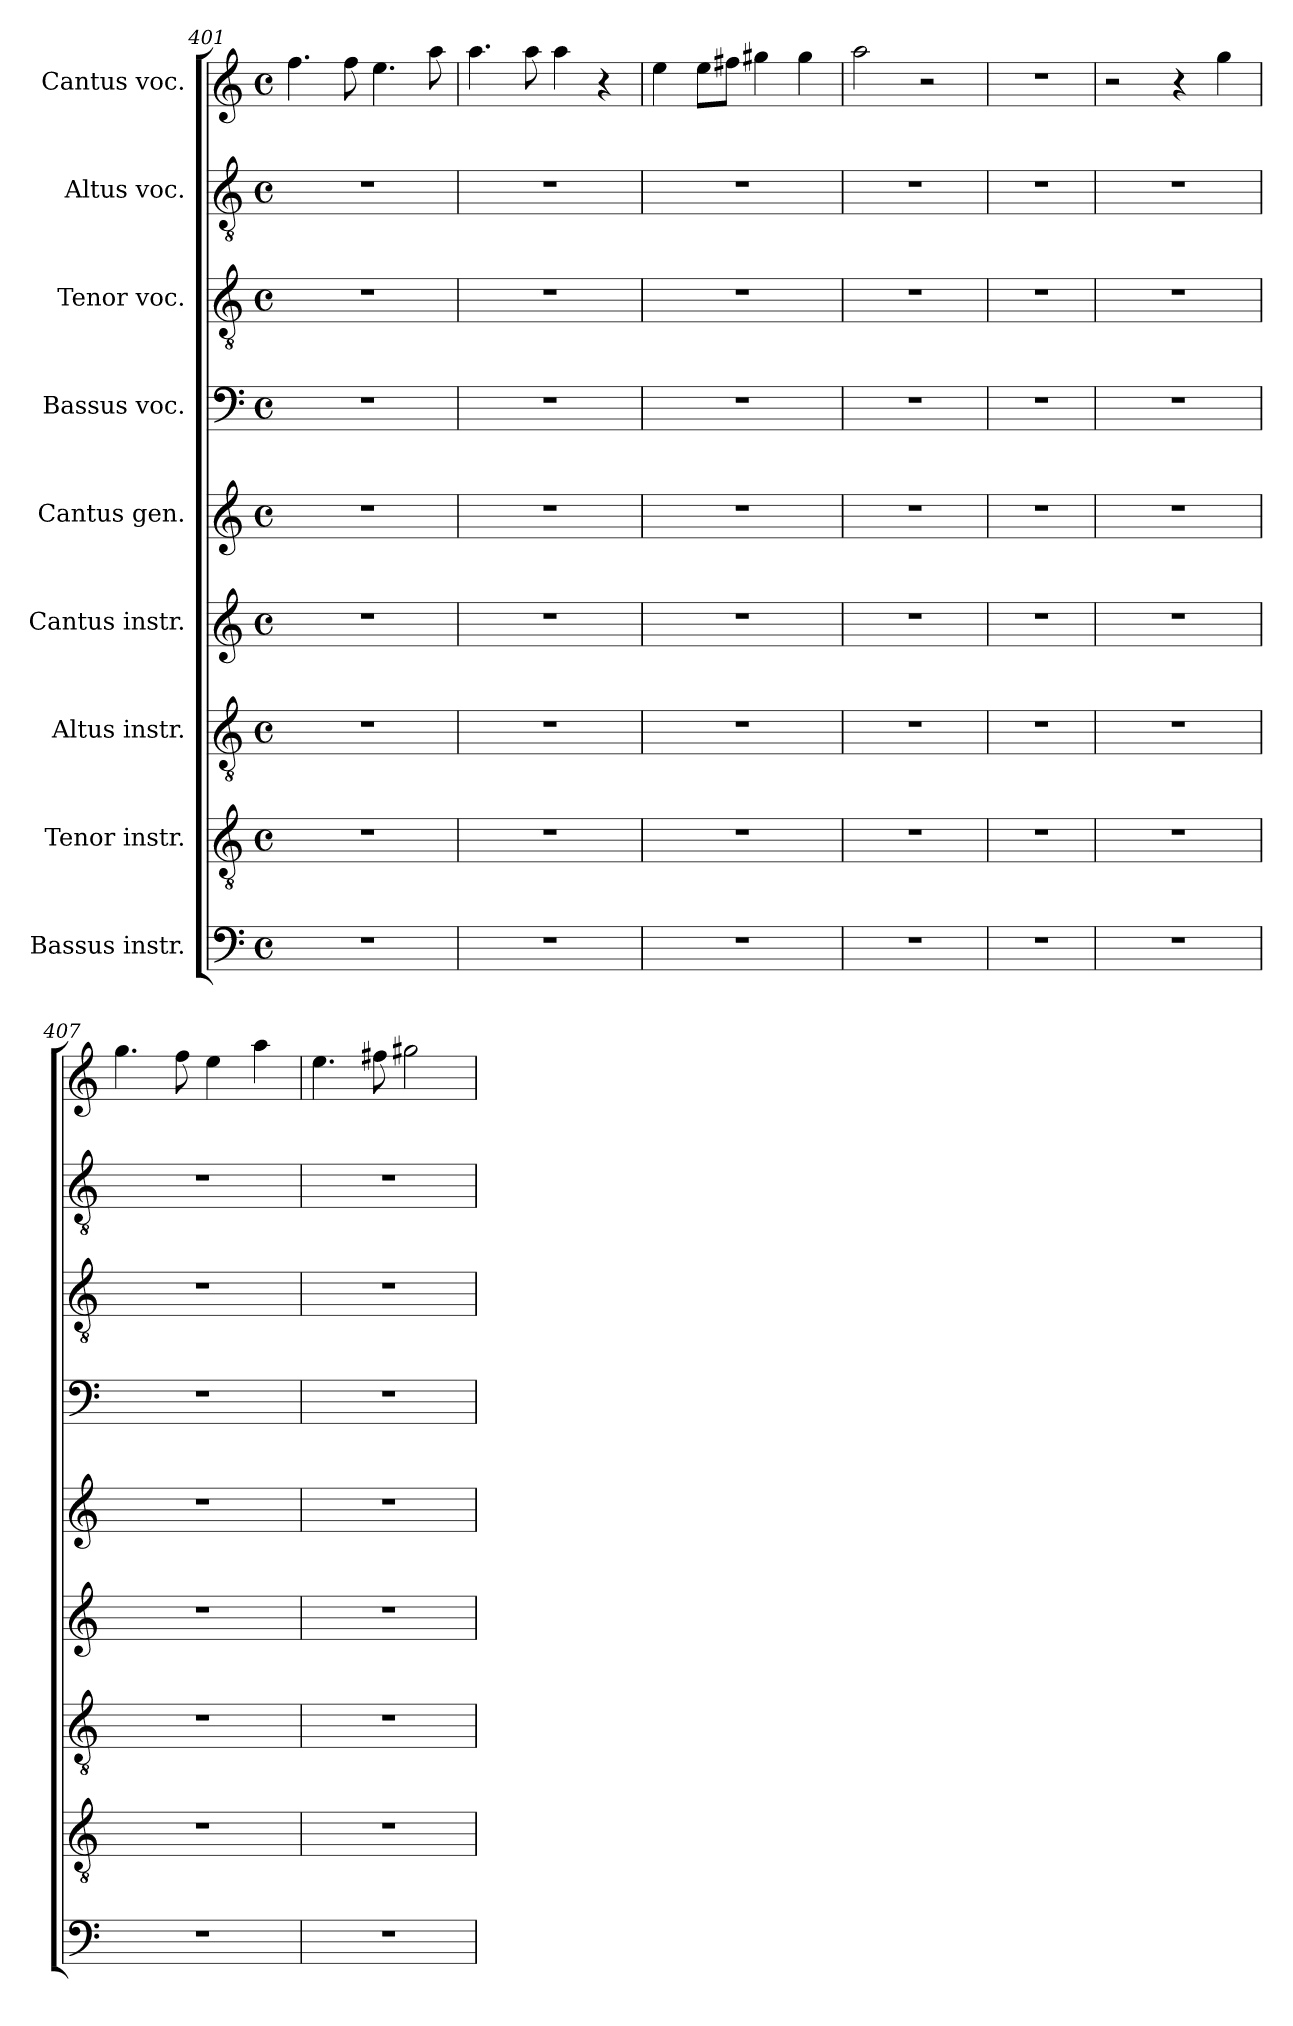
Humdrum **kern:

**kern	**kern	**kern	**kern	**kern	**kern	**kern	**kern	**kern
*part9	*part8	*part7	*part6	*part5	*part4	*part3	*part2	*part1
*staff9	*staff8	*staff7	*staff6	*staff5	*staff4	*staff3	*staff2	*staff1
*I"Bassus instr.	*I"Tenor instr.	*I"Altus instr.	*I"Cantus instr.	*I"Cantus gen.	*I"Bassus voc.	*I"Tenor voc.	*I"Altus voc.	*I"Cantus voc.
*clefF4	*clefGv2	*clefGv2	*clefG2	*clefG2	*clefF4	*clefGv2	*clefGv2	*clefG2
*k[]	*k[]	*k[]	*k[]	*k[]	*k[]	*k[]	*k[]	*k[]
*C:	*C:	*C:	*C:	*C:	*C:	*C:	*C:	*C:
*M4/4	*M4/4	*M4/4	*M4/4	*M4/4	*M4/4	*M4/4	*M4/4	*M4/4
*met(c)	*met(c)	*met(c)	*met(c)	*met(c)	*met(c)	*met(c)	*met(c)	*met(c)
=401	=401	=401	=401	=401	=401	=401	=401	=401
1r	1r	1r	1r	1r	1r	1r	1r	4.ff\
.	.	.	.	.	.	.	.	8ff\
.	.	.	.	.	.	.	.	4.ee\
.	.	.	.	.	.	.	.	8aa\
=402	=402	=402	=402	=402	=402	=402	=402	=402
1r	1r	1r	1r	1r	1r	1r	1r	4.aa\
.	.	.	.	.	.	.	.	8aa\
.	.	.	.	.	.	.	.	4aa\
.	.	.	.	.	.	.	.	4r
!!LO:LB:g=z
=403	=403	=403	=403	=403	=403	=403	=403	=403
1r	1r	1r	1r	1r	1r	1r	1r	4ee\
.	.	.	.	.	.	.	.	8ee\L
.	.	.	.	.	.	.	.	8ff#X\J
.	.	.	.	.	.	.	.	4gg#X\
.	.	.	.	.	.	.	.	4gg#\
=404	=404	=404	=404	=404	=404	=404	=404	=404
1r	1r	1r	1r	1r	1r	1r	1r	2aa\
.	.	.	.	.	.	.	.	2r
=405	=405	=405	=405	=405	=405	=405	=405	=405
1r	1r	1r	1r	1r	1r	1r	1r	1r
=406	=406	=406	=406	=406	=406	=406	=406	=406
1r	1r	1r	1r	1r	1r	1r	1r	2r
.	.	.	.	.	.	.	.	4r
.	.	.	.	.	.	.	.	4gg\
=407	=407	=407	=407	=407	=407	=407	=407	=407
1r	1r	1r	1r	1r	1r	1r	1r	4.gg\
.	.	.	.	.	.	.	.	8ff\
.	.	.	.	.	.	.	.	4ee\
.	.	.	.	.	.	.	.	4aa\
!!LO:LB:g=z
=408	=408	=408	=408	=408	=408	=408	=408	=408
1r	1r	1r	1r	1r	1r	1r	1r	4.ee\
.	.	.	.	.	.	.	.	8ff#X\
.	.	.	.	.	.	.	.	2gg#X\
=	=	=	=	=	=	=	=	=
*-	*-	*-	*-	*-	*-	*-	*-	*-
